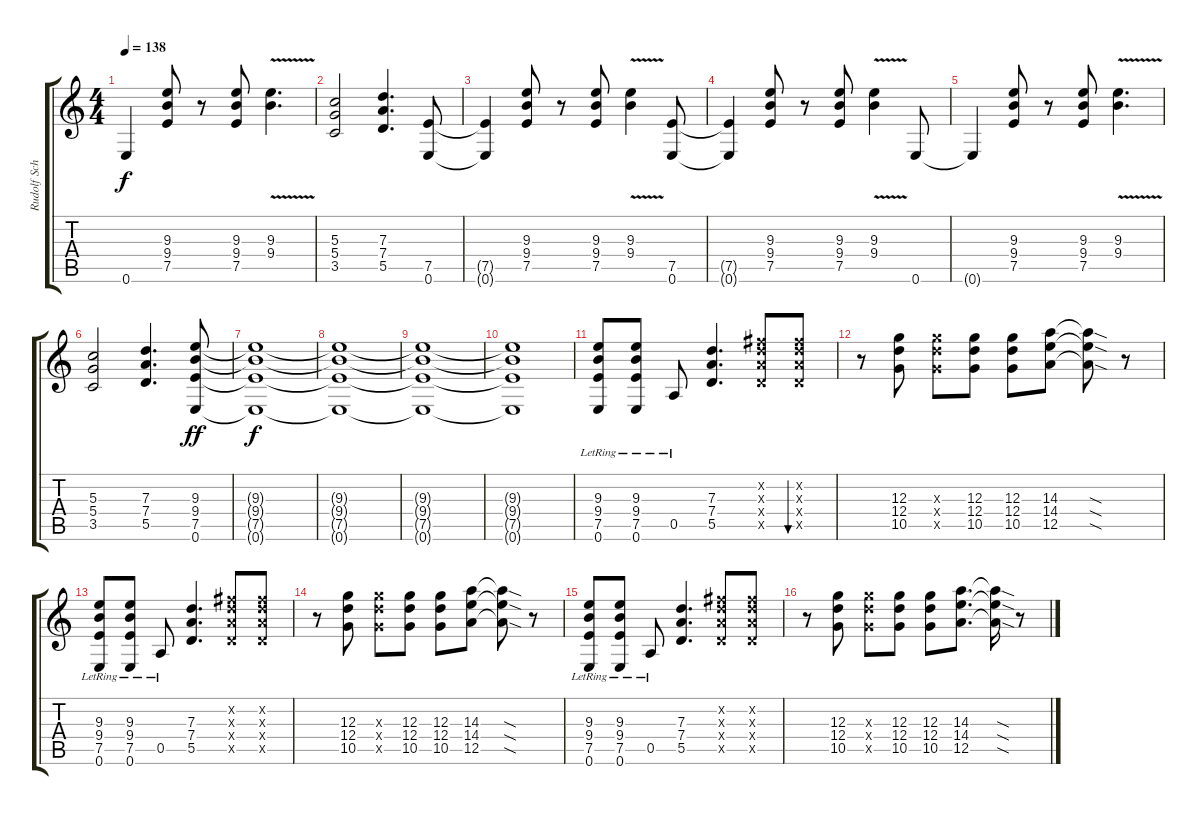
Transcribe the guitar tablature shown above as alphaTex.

\track ("Rudolf Schenker Guitar" "Rudolf Sch") {instrument distortionguitar}
\staff {score tabs}
\tuning (E4 B3 G3 D3 A2 E2) {hide}
\ts (4 4)
\tempo 138
\clef g2
\ks c
0.6{t}.4{dy f} (9.3 9.4 7.5).8 r.8 (9.3 9.4 7.5).8 (9.3{v} 9.4).4{d} |
(5.3 5.4 3.5).2 (7.3 7.4 5.5).4{d} (7.5 0.6).8 |
(7.5{t} 0.6{t}).4 (9.3 9.4 7.5).8 r.8 (9.3 9.4 7.5).8 (9.3 9.4{v}).4 (7.5 0.6).8 |
(7.5{t} 0.6{t}).4 (9.3 9.4 7.5).8 r.8 (9.3 9.4 7.5).8 (9.3 9.4{v}).4 0.6.8 |
0.6{t}.4 (9.3 9.4 7.5).8 r.8 (9.3 9.4 7.5).8 (9.3 9.4{v}).4{d} |
(5.3 5.4 3.5).2 (7.3 7.4 5.5).4{d} (9.3 9.4 7.5 0.6).8{dy ff} |
(9.3{t} 9.4{t} 7.5{t} 0.6{t}).1{dy f} |
(9.3{t} 9.4{t} 7.5{t} 0.6{t}).1 |
(9.3{t} 9.4{t} 7.5{t} 0.6{t}).1 |
(9.3{t} 9.4{t} 7.5{t} 0.6{t}).1 |
(9.3{lr} 9.4{lr} 7.5{lr} 0.6).8{volume 11} (9.3{lr} 9.4{lr} 7.5{lr} 0.6).8 0.5{lr}.8 (7.3 7.4 5.5).4{d} (7.2{x} 7.3{x} 7.4{x} 5.5{x}).8 (7.2{x} 7.3{x} 7.4{x} 5.5{x}).8{bu 60} |
r.8 (12.3 12.4 10.5).8 (12.3{x} 12.4{x} 10.5{x}).8 (12.3 12.4 10.5).8 (12.3 12.4 10.5).8 (14.3 14.4 12.5).8 (14.3{sod t} 14.4{sod t} 12.5{sod t}).8 r.8 |
(9.3{lr} 9.4{lr} 7.5{lr} 0.6).8 (9.3{lr} 9.4{lr} 7.5{lr} 0.6).8 0.5{lr}.8 (7.3 7.4 5.5).4{d} (7.2{x} 7.3{x} 7.4{x} 5.5{x}).8 (7.2{x} 7.3{x} 7.4{x} 5.5{x}).8 |
r.8 (12.3 12.4 10.5).8 (12.3{x} 12.4{x} 10.5{x}).8 (12.3 12.4 10.5).8 (12.3 12.4 10.5).8 (14.3 14.4 12.5).8 (14.3{sod t} 14.4{sod t} 12.5{sod t}).8 r.8 |
(9.3{lr} 9.4{lr} 7.5{lr} 0.6).8 (9.3{lr} 9.4{lr} 7.5{lr} 0.6).8 0.5{lr}.8 (7.3 7.4 5.5).4{d} (7.2{x} 7.3{x} 7.4{x} 5.5{x}).8 (7.2{x} 7.3{x} 7.4{x} 5.5{x}).8 |
r.8 (12.3 12.4 10.5).8 (12.3{x} 12.4{x} 10.5{x}).8 (12.3 12.4 10.5).8 (12.3 12.4 10.5).8 (14.3 14.4 12.5).8{d} (14.3{sod t} 14.4{sod t} 12.5{sod t}).16 r.8
